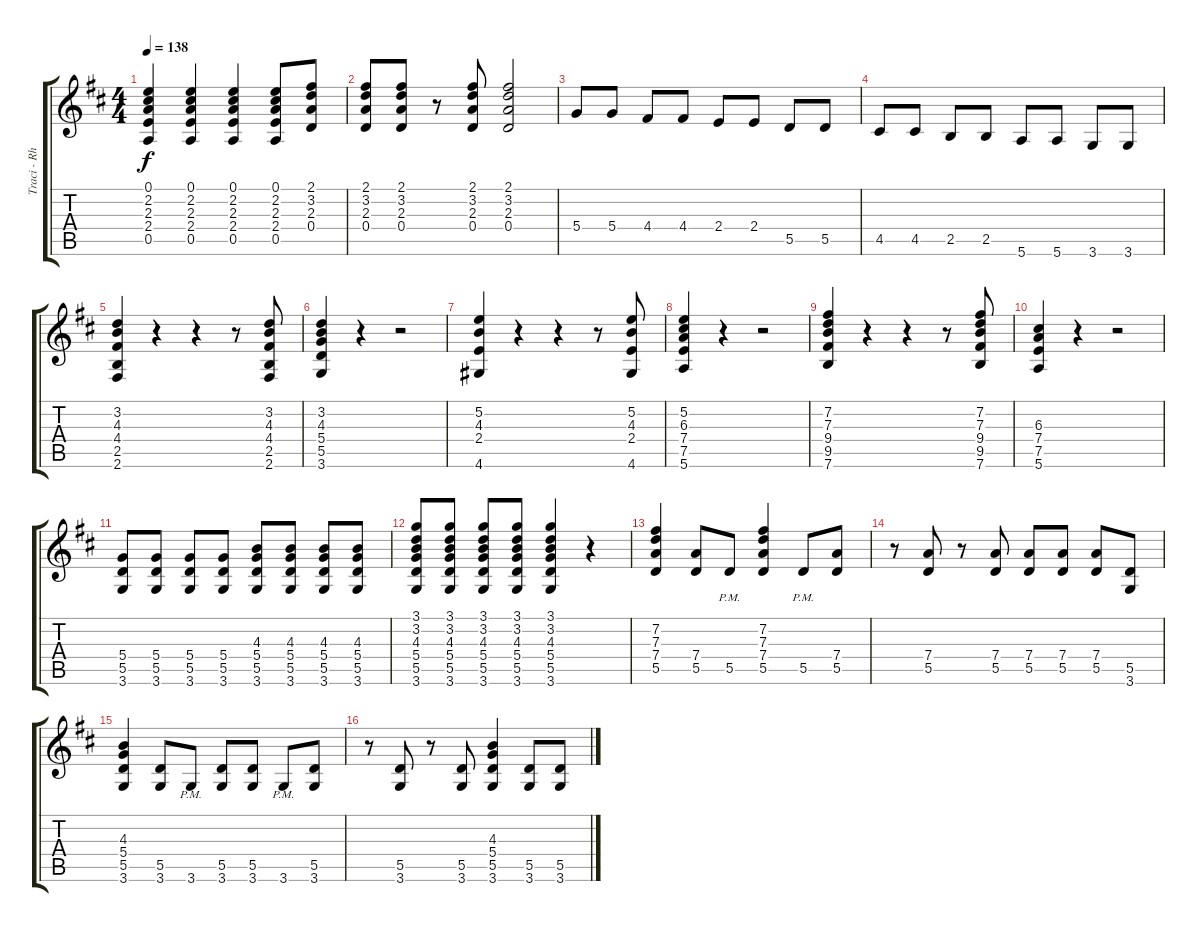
\track ("Traci - Rhythm" "Traci - Rh") {instrument distortionguitar}
\staff {score tabs}
\tuning (E4 B3 G3 D3 A2 E2) {hide}
\ts (4 4)
\tempo 138
\clef g2
\ks d
(0.1 2.2 2.3 2.4 0.5).4{dy f} (0.1 2.2 2.3 2.4 0.5).4 (0.1 2.2 2.3 2.4 0.5).4 (0.1 2.2 2.3 2.4 0.5).8 (2.1 3.2 2.3 0.4).8 |
(2.1 3.2 2.3 0.4).8 (2.1 3.2 2.3 0.4).8 r.8 (2.1 3.2 2.3 0.4).8 (2.1 3.2 2.3 0.4).2 |
5.4.8 5.4.8 4.4.8 4.4.8 2.4.8 2.4.8 5.5.8 5.5.8 |
4.5.8 4.5.8 2.5.8 2.5.8 5.6.8 5.6.8 3.6.8 3.6.8 |
(3.2 4.3 4.4 2.5 2.6).4 r.4 r.4 r.8 (3.2 4.3 4.4 2.5 2.6).8 |
(3.2 4.3 5.4 5.5 3.6).4 r.4 r.2 |
(5.2 4.3 2.4 4.6).4 r.4 r.4 r.8 (5.2 4.3 2.4 4.6).8 |
(5.2 6.3 7.4 7.5 5.6).4 r.4 r.2 |
(7.2 7.3 9.4 9.5 7.6).4 r.4 r.4 r.8 (7.2 7.3 9.4 9.5 7.6).8 |
(6.3 7.4 7.5 5.6).4 r.4 r.2 |
(5.4 5.5 3.6).8 (5.4 5.5 3.6).8 (5.4 5.5 3.6).8 (5.4 5.5 3.6).8 (4.3 5.4 5.5 3.6).8 (4.3 5.4 5.5 3.6).8 (4.3 5.4 5.5 3.6).8 (4.3 5.4 5.5 3.6).8 |
(3.1 3.2 4.3 5.4 5.5 3.6).8 (3.1 3.2 4.3 5.4 5.5 3.6).8 (3.1 3.2 4.3 5.4 5.5 3.6).8 (3.1 3.2 4.3 5.4 5.5 3.6).8 (3.1 3.2 4.3 5.4 5.5 3.6).4 r.4 |
(7.2 7.3 7.4 5.5).4 (7.4 5.5).8 5.5{pm}.8 (7.2 7.3 7.4 5.5).4 5.5{pm}.8 (7.4 5.5).8 |
r.8 (7.4 5.5).8 r.8 (7.4 5.5).8 (7.4 5.5).8 (7.4 5.5).8 (7.4 5.5).8 (5.5 3.6).8 |
(4.3 5.4 5.5 3.6).4 (5.5 3.6).8 3.6{pm}.8 (5.5 3.6).8 (5.5 3.6).8 3.6{pm}.8 (5.5 3.6).8 |
r.8 (5.5 3.6).8 r.8 (5.5 3.6).8 (4.3 5.4 5.5 3.6).4 (5.5 3.6).8 (5.5 3.6).8
